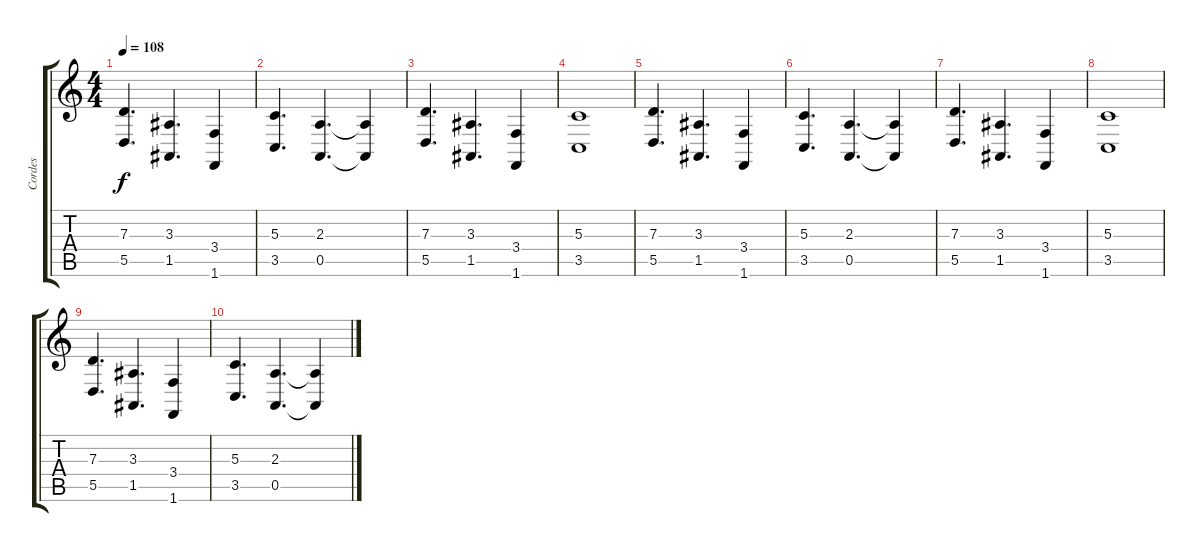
\track ("Cordes" "Cordes") {instrument synthstrings2}
\staff {score tabs}
\tuning (E4 B3 G3 D3 A2 E2) {hide}
\ts (4 4)
\tempo 108
\clef g2
\ks c
(7.3 5.5).4{d dy f} (3.3 1.5).4{d} (3.4 1.6).4 |
(5.3 3.5).4{d} (2.3 0.5).4{d} (2.3{t} 0.5{t}).4 |
(7.3 5.5).4{d} (3.3 1.5).4{d} (3.4 1.6).4 |
(5.3 3.5).1 |
(7.3 5.5).4{d} (3.3 1.5).4{d} (3.4 1.6).4 |
(5.3 3.5).4{d} (2.3 0.5).4{d} (2.3{t} 0.5{t}).4 |
(7.3 5.5).4{d} (3.3 1.5).4{d} (3.4 1.6).4 |
(5.3 3.5).1 |
(7.3 5.5).4{d} (3.3 1.5).4{d} (3.4 1.6).4 |
(5.3 3.5).4{d} (2.3 0.5).4{d} (2.3{t} 0.5{t}).4
